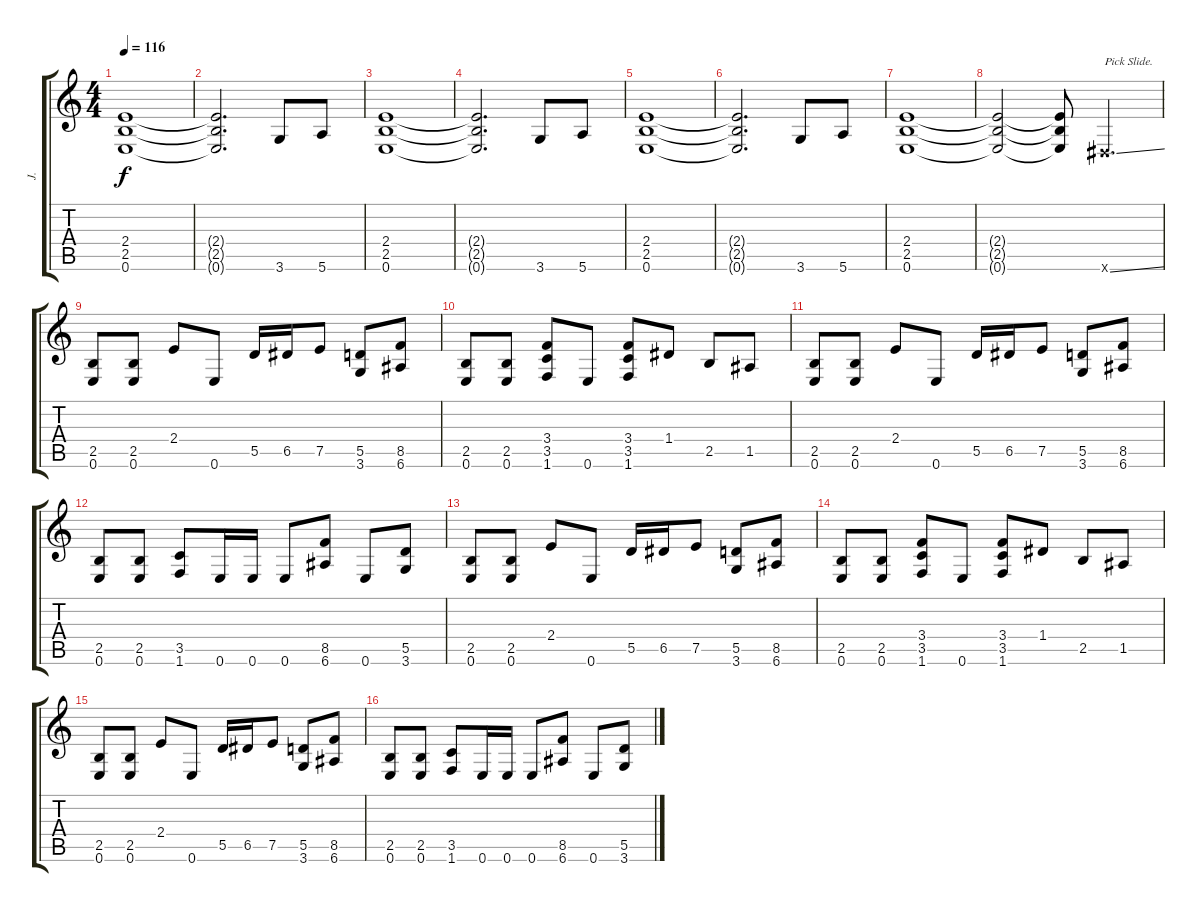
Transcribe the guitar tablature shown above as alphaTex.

\track ("J." "J.") {instrument distortionguitar}
\staff {score tabs}
\tuning (E4 B3 G3 D3 A2 E2) {hide}
\ts (4 4)
\tempo 116
\clef g2
\ks c
(2.4 2.5 0.6).1{dy f} |
(2.4{t} 2.5{t} 0.6{t}).2{d} 3.6.8 5.6.8 |
(2.4 2.5 0.6).1 |
(2.4{t} 2.5{t} 0.6{t}).2{d} 3.6.8 5.6.8 |
(2.4 2.5 0.6).1 |
(2.4{t} 2.5{t} 0.6{t}).2{d} 3.6.8 5.6.8 |
(2.4 2.5 0.6).1 |
(2.4{t} 2.5{t} 0.6{t}).2 (2.4{t} 2.5{t} 0.6{t}).8 -1.6{ss x}.4{d txt "Pick Slide."} |
(2.5 0.6).8 (2.5 0.6).8 2.4.8 0.6.8 5.5.16 6.5.16 7.5.8 (5.5 3.6).8 (8.5 6.6).8 |
(2.5 0.6).8 (2.5 0.6).8 (3.4 3.5 1.6).8 0.6.8 (3.4 3.5 1.6).8 1.4.8 2.5.8 1.5.8 |
(2.5 0.6).8 (2.5 0.6).8 2.4.8 0.6.8 5.5.16 6.5.16 7.5.8 (5.5 3.6).8 (8.5 6.6).8 |
(2.5 0.6).8 (2.5 0.6).8 (3.5 1.6).8 0.6.16 0.6.16 0.6.8 (8.5 6.6).8 0.6.8 (5.5 3.6).8 |
(2.5 0.6).8 (2.5 0.6).8 2.4.8 0.6.8 5.5.16 6.5.16 7.5.8 (5.5 3.6).8 (8.5 6.6).8 |
(2.5 0.6).8 (2.5 0.6).8 (3.4 3.5 1.6).8 0.6.8 (3.4 3.5 1.6).8 1.4.8 2.5.8 1.5.8 |
(2.5 0.6).8 (2.5 0.6).8 2.4.8 0.6.8 5.5.16 6.5.16 7.5.8 (5.5 3.6).8 (8.5 6.6).8 |
(2.5 0.6).8 (2.5 0.6).8 (3.5 1.6).8 0.6.16 0.6.16 0.6.8 (8.5 6.6).8 0.6.8 (5.5 3.6).8
